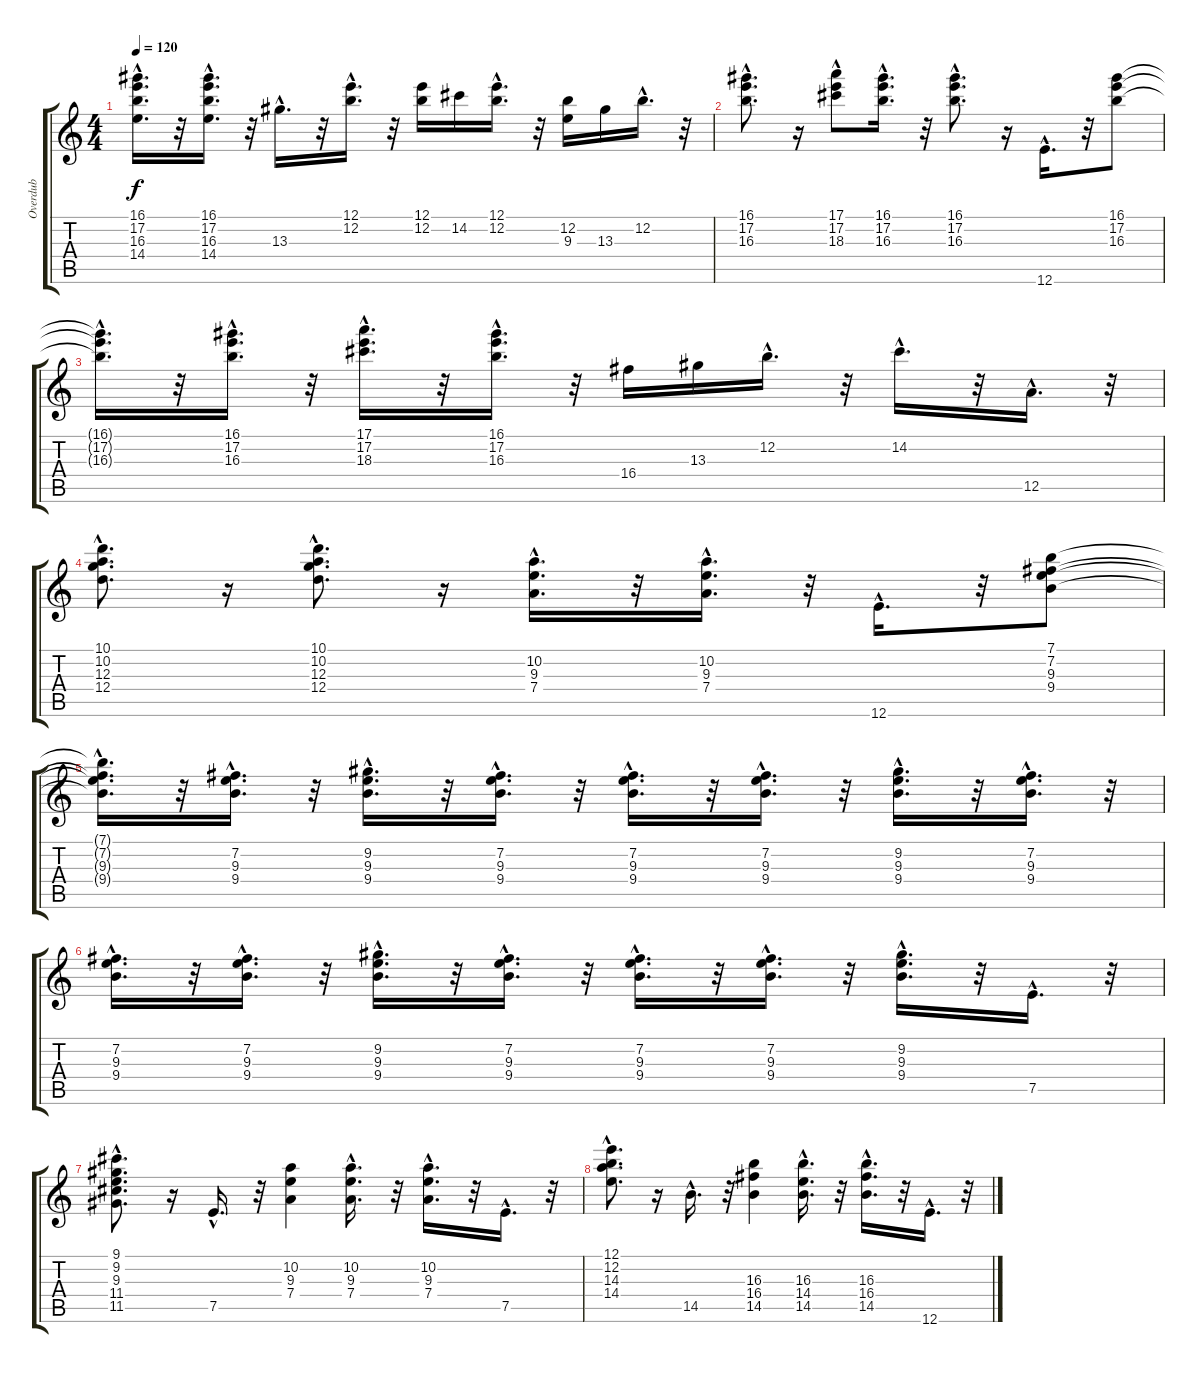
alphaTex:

\track ("Overdub" "Overdub") {instrument overdrivenguitar}
\staff {score tabs}
\tuning (E4 B3 G3 D3 A2 E2) {hide}
\ts (4 4)
\tempo 120
\clef g2
\ks c
(16.1{hac t} 17.2{hac t} 16.3{hac t} 14.4{hac t}).16{d dy f} r.32 (16.1{hac} 17.2{hac} 16.3{hac} 14.4{hac}).16{d} r.32 13.3{hac}.16{d} r.32 (12.1{hac} 12.2{hac}).16{d} r.32 (12.1 12.2).16 14.2.16 (12.1{hac} 12.2{hac}).16{d} r.32 (12.2 9.3).16 13.3.16 12.2{hac}.16{d} r.32 |
(16.1{hac} 17.2{hac} 16.3{hac}).8{d} r.16 (17.1{hac} 17.2{hac} 18.3{hac}).8 (16.1{hac} 17.2{hac} 16.3{hac}).16{d} r.32 (16.1{hac} 17.2{hac} 16.3{hac}).8{d} r.16 12.6{hac}.16{d} r.32 (16.1 17.2 16.3).8 |
(16.1{hac t} 17.2{hac t} 16.3{hac t}).16{d} r.32 (16.1{hac} 17.2{hac} 16.3{hac}).16{d} r.32 (17.1{hac} 17.2{hac} 18.3{hac}).16{d} r.32 (16.1{hac} 17.2{hac} 16.3{hac}).16{d} r.32 16.4.16 13.3.16 12.2{hac}.16{d} r.32 14.2{hac}.16{d} r.32 12.5{hac}.16{d} r.32 |
(10.1{hac} 10.2{hac} 12.3{hac} 12.4{hac}).8{d} r.16 (10.1{hac} 10.2{hac} 12.3{hac} 12.4{hac}).8{d} r.16 (10.2{hac} 9.3{hac} 7.4{hac}).16{d} r.32 (10.2{hac} 9.3{hac} 7.4{hac}).16{d} r.32 12.6{hac}.16{d} r.32 (7.1 7.2 9.3 9.4).8 |
(7.1{hac t} 7.2{hac t} 9.3{hac t} 9.4{hac t}).16{d} r.32 (7.2{hac} 9.3{hac} 9.4{hac}).16{d} r.32 (9.2{hac} 9.3{hac} 9.4{hac}).16{d} r.32 (7.2{hac} 9.3{hac} 9.4{hac}).16{d} r.32 (7.2{hac} 9.3{hac} 9.4{hac}).16{d} r.32 (7.2{hac} 9.3{hac} 9.4{hac}).16{d} r.32 (9.2{hac} 9.3{hac} 9.4{hac}).16{d} r.32 (7.2{hac} 9.3{hac} 9.4{hac}).16{d} r.32 |
(7.2{hac} 9.3{hac} 9.4{hac}).16{d} r.32 (7.2{hac} 9.3{hac} 9.4{hac}).16{d} r.32 (9.2{hac} 9.3{hac} 9.4{hac}).16{d} r.32 (7.2{hac} 9.3{hac} 9.4{hac}).16{d} r.32 (7.2{hac} 9.3{hac} 9.4{hac}).16{d} r.32 (7.2{hac} 9.3{hac} 9.4{hac}).16{d} r.32 (9.2{hac} 9.3{hac} 9.4{hac}).16{d} r.32 7.5{hac}.16{d} r.32 |
(9.1{hac} 9.2{hac} 9.3{hac} 11.4{hac} 11.5{hac}).8{d} r.16 7.5{hac}.16{d} r.32 (10.2 9.3 7.4).4 (10.2{hac} 9.3{hac} 7.4{hac}).16{d} r.32 (10.2{hac} 9.3{hac} 7.4{hac}).16{d} r.32 7.5{hac}.16{d} r.32 |
(12.1{hac} 12.2{hac} 14.3{hac} 14.4{hac}).8{d} r.16 14.5{hac}.16{d} r.32 (16.3 16.4 14.5).4 (16.3{hac} 14.4{hac} 14.5{hac}).16{d} r.32 (16.3{hac} 16.4{hac} 14.5{hac}).16{d} r.32 12.6{hac}.16{d} r.32
